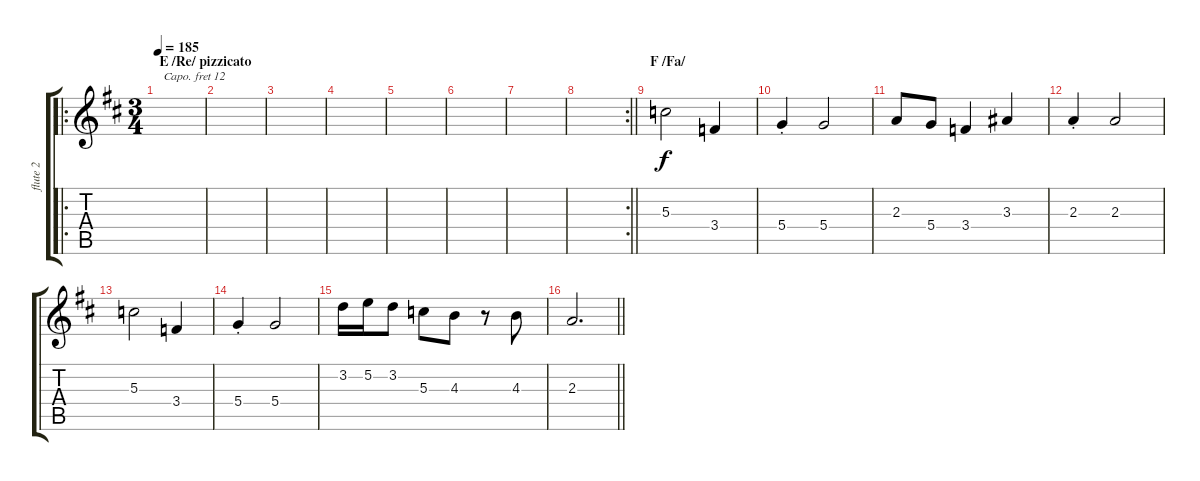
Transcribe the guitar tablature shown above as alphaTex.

\track ("flute 2" "flute 2") {instrument flute}
\staff {score tabs}
\capo 12
\tuning (E4 B3 G3 D3 A2 E2) {hide}
\ro
\ts (3 4)
\section ("" "E /Re/ pizzicato")
\tempo 185
\clef g2
\ks d
|
|
|
|
|
|
|
\rc 2
\barLineRight lightlight
|
\section ("" "F /Fa/")
5.3.2 3.4.4 |
5.4{st}.4 5.4.2 |
2.3.8 5.4.8 3.4.4 3.3.4 |
2.3{st}.4 2.3.2 |
5.3.2 3.4.4 |
5.4{st}.4 5.4.2 |
3.2.16 5.2.16 3.2.8 5.3.8 4.3.8 r.8 4.3.8 |
\barLineRight lightlight
2.3.2{d}
